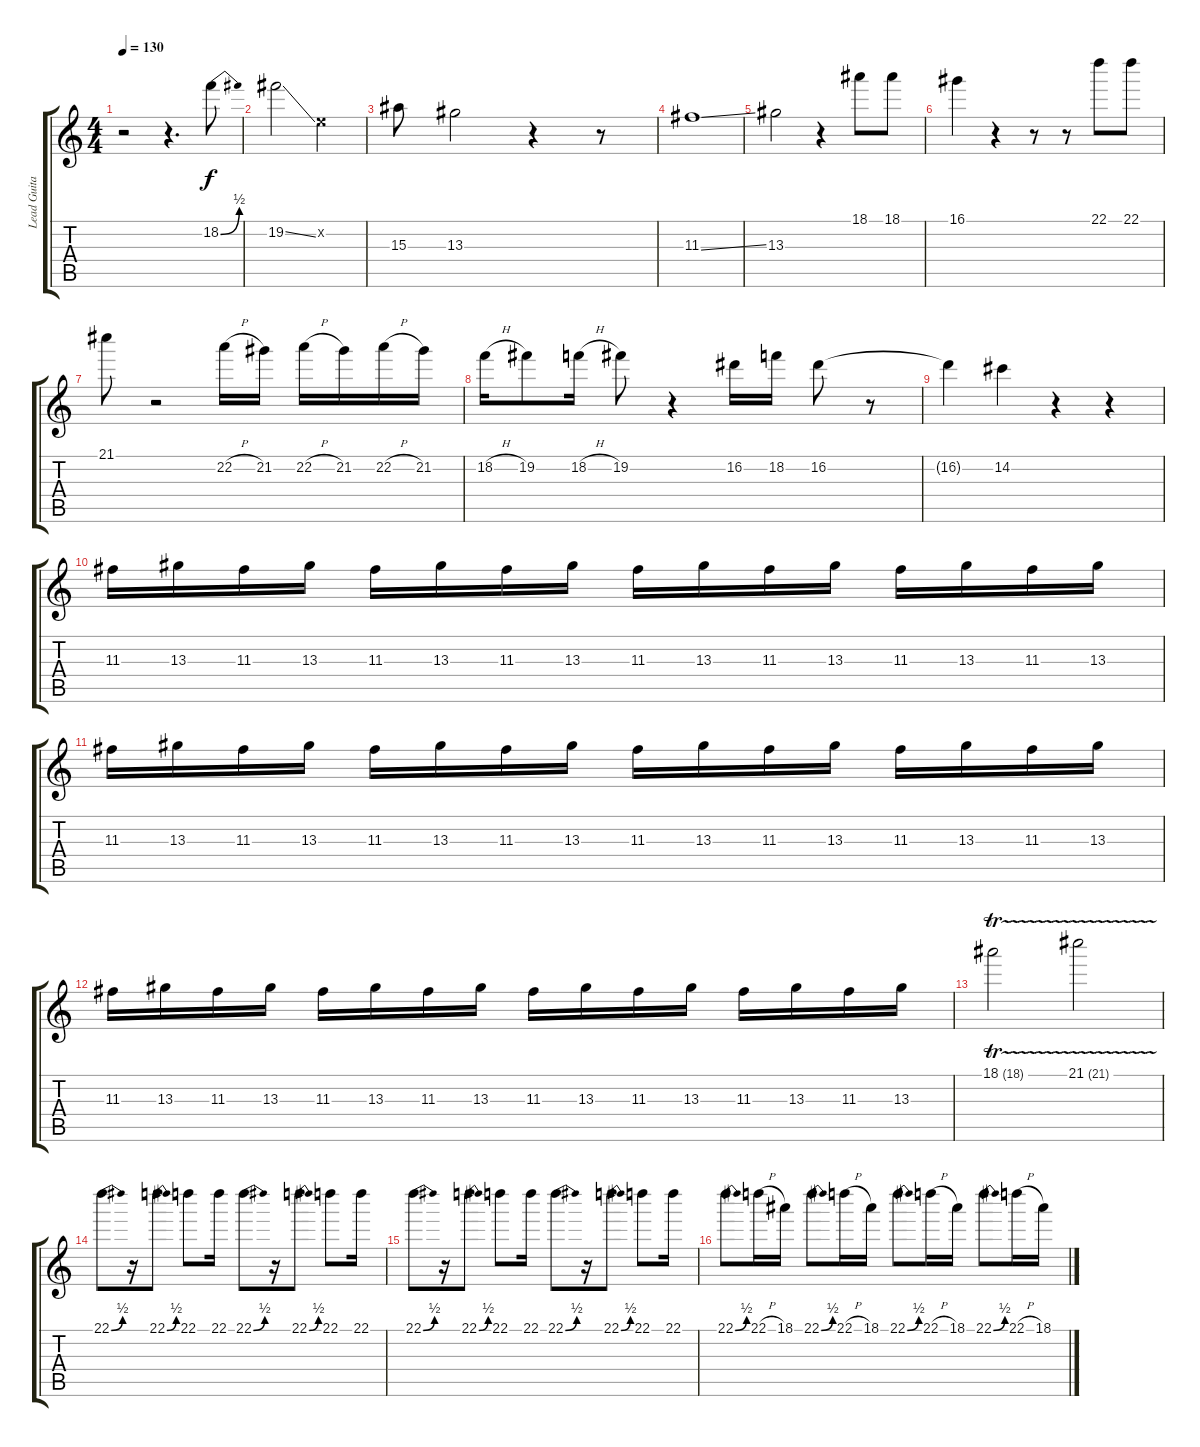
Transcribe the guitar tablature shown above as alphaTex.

\track ("Lead Guitar" "Lead Guita") {instrument distortionguitar}
\staff {score tabs}
\tuning (E4 B3 G3 D3 A2 E2) {hide}
\ts (4 4)
\tempo 130
\clef g2
\ks c
r.2{dy f} r.4{d} 18.2{be (bend 0 0 60 2)}.8 |
19.2{ss}.2 5.2{x}.2 |
15.3.8 13.3.2 r.4 r.8 |
11.3{ss}.1 |
13.3.2 r.4 18.1.8 18.1.8 |
16.1.4 r.4 r.8 r.8 22.1.8 22.1.8 |
21.1.8 r.2 22.2{h}.16 21.2.16 22.2{h}.16 21.2.16 22.2{h}.16 21.2.16 |
18.2{h}.16 19.2.8 18.2{h}.16 19.2.8 r.4 16.2.16 18.2.16 16.2.8 r.8 |
16.2{t}.4 14.2.4 r.4 r.4 |
11.3.16 13.3.16 11.3.16 13.3.16 11.3.16 13.3.16 11.3.16 13.3.16 11.3.16 13.3.16 11.3.16 13.3.16 11.3.16 13.3.16 11.3.16 13.3.16 |
11.3.16 13.3.16 11.3.16 13.3.16 11.3.16 13.3.16 11.3.16 13.3.16 11.3.16 13.3.16 11.3.16 13.3.16 11.3.16 13.3.16 11.3.16 13.3.16 |
11.3.16 13.3.16 11.3.16 13.3.16 11.3.16 13.3.16 11.3.16 13.3.16 11.3.16 13.3.16 11.3.16 13.3.16 11.3.16 13.3.16 11.3.16 13.3.16 |
18.1{tr (18 16)}.2 21.1{tr (21 16)}.2 |
22.1{be (bend 0 0 60 2)}.8 r.16 22.1{be (bend 0 0 60 2)}.8 22.1.8 22.1.16 22.1{be (bend 0 0 60 2)}.8 r.16 22.1{be (bend 0 0 60 2)}.8 22.1.8 22.1.16 |
22.1{be (bend 0 0 60 2)}.8 r.16 22.1{be (bend 0 0 60 2)}.8 22.1.8 22.1.16 22.1{be (bend 0 0 60 2)}.8 r.16 22.1{be (bend 0 0 60 2)}.8 22.1.8 22.1.16 |
22.1{be (bend 0 0 60 2)}.8 22.1{h}.16 18.1.16 22.1{be (bend 0 0 60 2)}.8 22.1{h}.16 18.1.16 22.1{be (bend 0 0 60 2)}.8 22.1{h}.16 18.1.16 22.1{be (bend 0 0 60 2)}.8 22.1{h}.16 18.1.16
